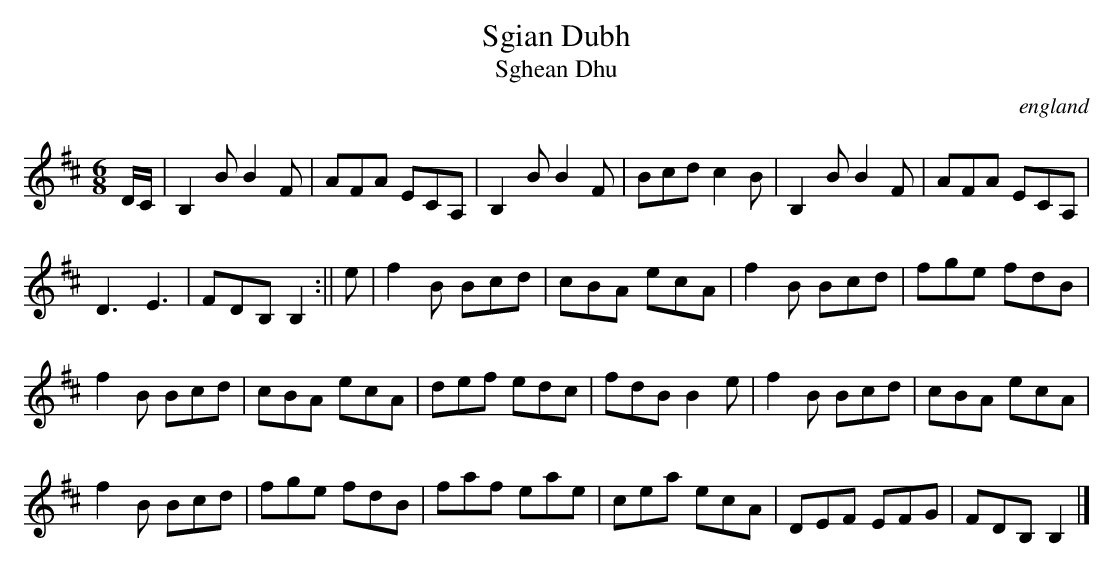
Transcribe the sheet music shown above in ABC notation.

X:1
T:Sgian Dubh
T:Sghean Dhu
O:england
M:6/8
L:1/8
K:D
D/C/|B,2B B2F|AFA ECA,|B,2B B2F|Bcd c2B|B,2B B2F|AFA ECA,|
D3 E3|FDB, B,2:||e|f2B Bcd|cBA ecA|f2B Bcd|fge fdB|
f2B Bcd|cBA ecA|def edc|fdB B2e|f2B Bcd|cBA ecA|
f2B Bcd|fge fdB|faf eae|cea ecA|DEF EFG|FDB, B,2|]
